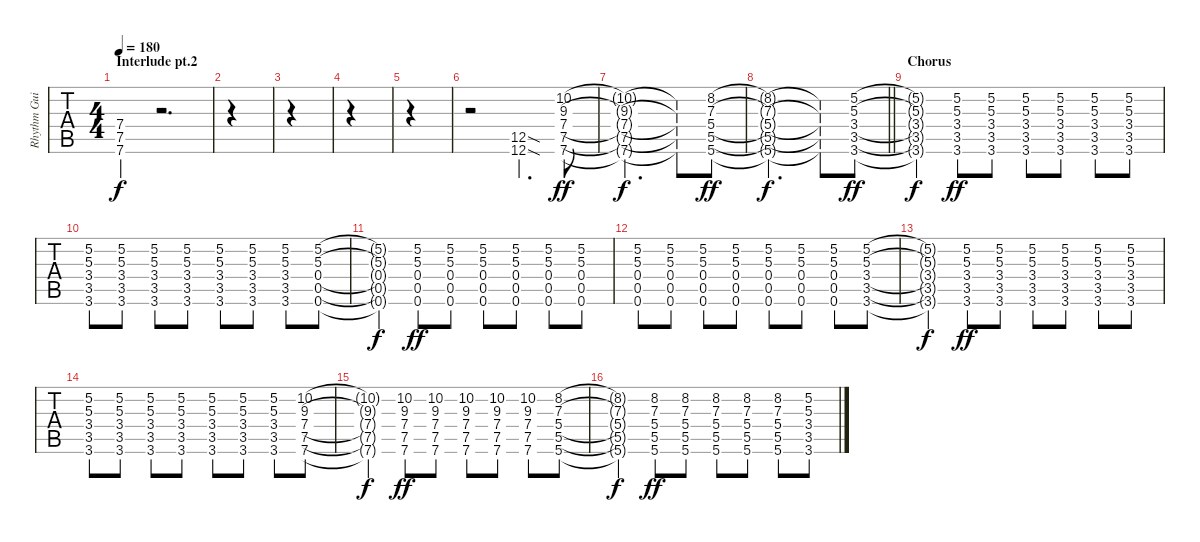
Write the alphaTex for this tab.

\track ("Rhythm Guitar" "Rhythm Gui") {solo instrument distortionguitar}
\staff {tabs}
\tuning (D4 A3 F3 C3 G2 C2) {hide}
\ts (4 4)
\section ("" "Interlude pt.2")
\tempo 180
\clef g2
\ks c
(7.4{t} 7.5{t} 7.6{t}).4{dy f} r.2{d} |
|
|
|
|
r.2 (12.5{sod} 12.6{sod}).4{d} (10.2 9.3 7.4 7.5 7.6).8{dy ff} |
(10.2{t} 9.3{t} 7.4{t} 7.5{t} 7.6{t}).2{d dy f} (10.2{t} 9.3{t} 7.4{t} 7.5{t} 7.6{t}).8 (8.2 7.3 5.4 5.5 5.6).8{dy ff} |
\barLineRight lightlight
(8.2{t} 7.3{t} 5.4{t} 5.5{t} 5.6{t}).2{d dy f} (8.2{t} 7.3{t} 5.4{t} 5.5{t} 5.6{t}).8 (5.2 5.3 3.4 3.5 3.6).8{dy ff} |
\section ("" "Chorus")
(5.2{t} 5.3{t} 3.4{t} 3.5{t} 3.6{t}).4{dy f} (5.2 5.3 3.4 3.5 3.6).8{dy ff} (5.2 5.3 3.4 3.5 3.6).8 (5.2 5.3 3.4 3.5 3.6).8 (5.2 5.3 3.4 3.5 3.6).8 (5.2 5.3 3.4 3.5 3.6).8 (5.2 5.3 3.4 3.5 3.6).8 |
(5.2 5.3 3.4 3.5 3.6).8 (5.2 5.3 3.4 3.5 3.6).8 (5.2 5.3 3.4 3.5 3.6).8 (5.2 5.3 3.4 3.5 3.6).8 (5.2 5.3 3.4 3.5 3.6).8 (5.2 5.3 3.4 3.5 3.6).8 (5.2 5.3 3.4 3.5 3.6).8 (5.2 5.3 0.4 0.5 0.6).8 |
(5.2{t} 5.3{t} 0.4{t} 0.5{t} 0.6{t}).4{dy f} (5.2 5.3 0.4 0.5 0.6).8{dy ff} (5.2 5.3 0.4 0.5 0.6).8 (5.2 5.3 0.4 0.5 0.6).8 (5.2 5.3 0.4 0.5 0.6).8 (5.2 5.3 0.4 0.5 0.6).8 (5.2 5.3 0.4 0.5 0.6).8 |
(5.2 5.3 0.4 0.5 0.6).8 (5.2 5.3 0.4 0.5 0.6).8 (5.2 5.3 0.4 0.5 0.6).8 (5.2 5.3 0.4 0.5 0.6).8 (5.2 5.3 0.4 0.5 0.6).8 (5.2 5.3 0.4 0.5 0.6).8 (5.2 5.3 0.4 0.5 0.6).8 (5.2 5.3 3.4 3.5 3.6).8 |
(5.2{t} 5.3{t} 3.4{t} 3.5{t} 3.6{t}).4{dy f} (5.2 5.3 3.4 3.5 3.6).8{dy ff} (5.2 5.3 3.4 3.5 3.6).8 (5.2 5.3 3.4 3.5 3.6).8 (5.2 5.3 3.4 3.5 3.6).8 (5.2 5.3 3.4 3.5 3.6).8 (5.2 5.3 3.4 3.5 3.6).8 |
(5.2 5.3 3.4 3.5 3.6).8 (5.2 5.3 3.4 3.5 3.6).8 (5.2 5.3 3.4 3.5 3.6).8 (5.2 5.3 3.4 3.5 3.6).8 (5.2 5.3 3.4 3.5 3.6).8 (5.2 5.3 3.4 3.5 3.6).8 (5.2 5.3 3.4 3.5 3.6).8 (10.2 9.3 7.4 7.5 7.6).8 |
(10.2{t} 9.3{t} 7.4{t} 7.5{t} 7.6{t}).4{dy f} (10.2 9.3 7.4 7.5 7.6).8{dy ff} (10.2 9.3 7.4 7.5 7.6).8 (10.2 9.3 7.4 7.5 7.6).8 (10.2 9.3 7.4 7.5 7.6).8 (10.2 9.3 7.4 7.5 7.6).8 (8.2 7.3 5.4 5.5 5.6).8 |
(8.2{t} 7.3{t} 5.4{t} 5.5{t} 5.6{t}).4{dy f} (8.2 7.3 5.4 5.5 5.6).8{dy ff} (8.2 7.3 5.4 5.5 5.6).8 (8.2 7.3 5.4 5.5 5.6).8 (8.2 7.3 5.4 5.5 5.6).8 (8.2 7.3 5.4 5.5 5.6).8 (5.2 5.3 3.4 3.5 3.6).8
